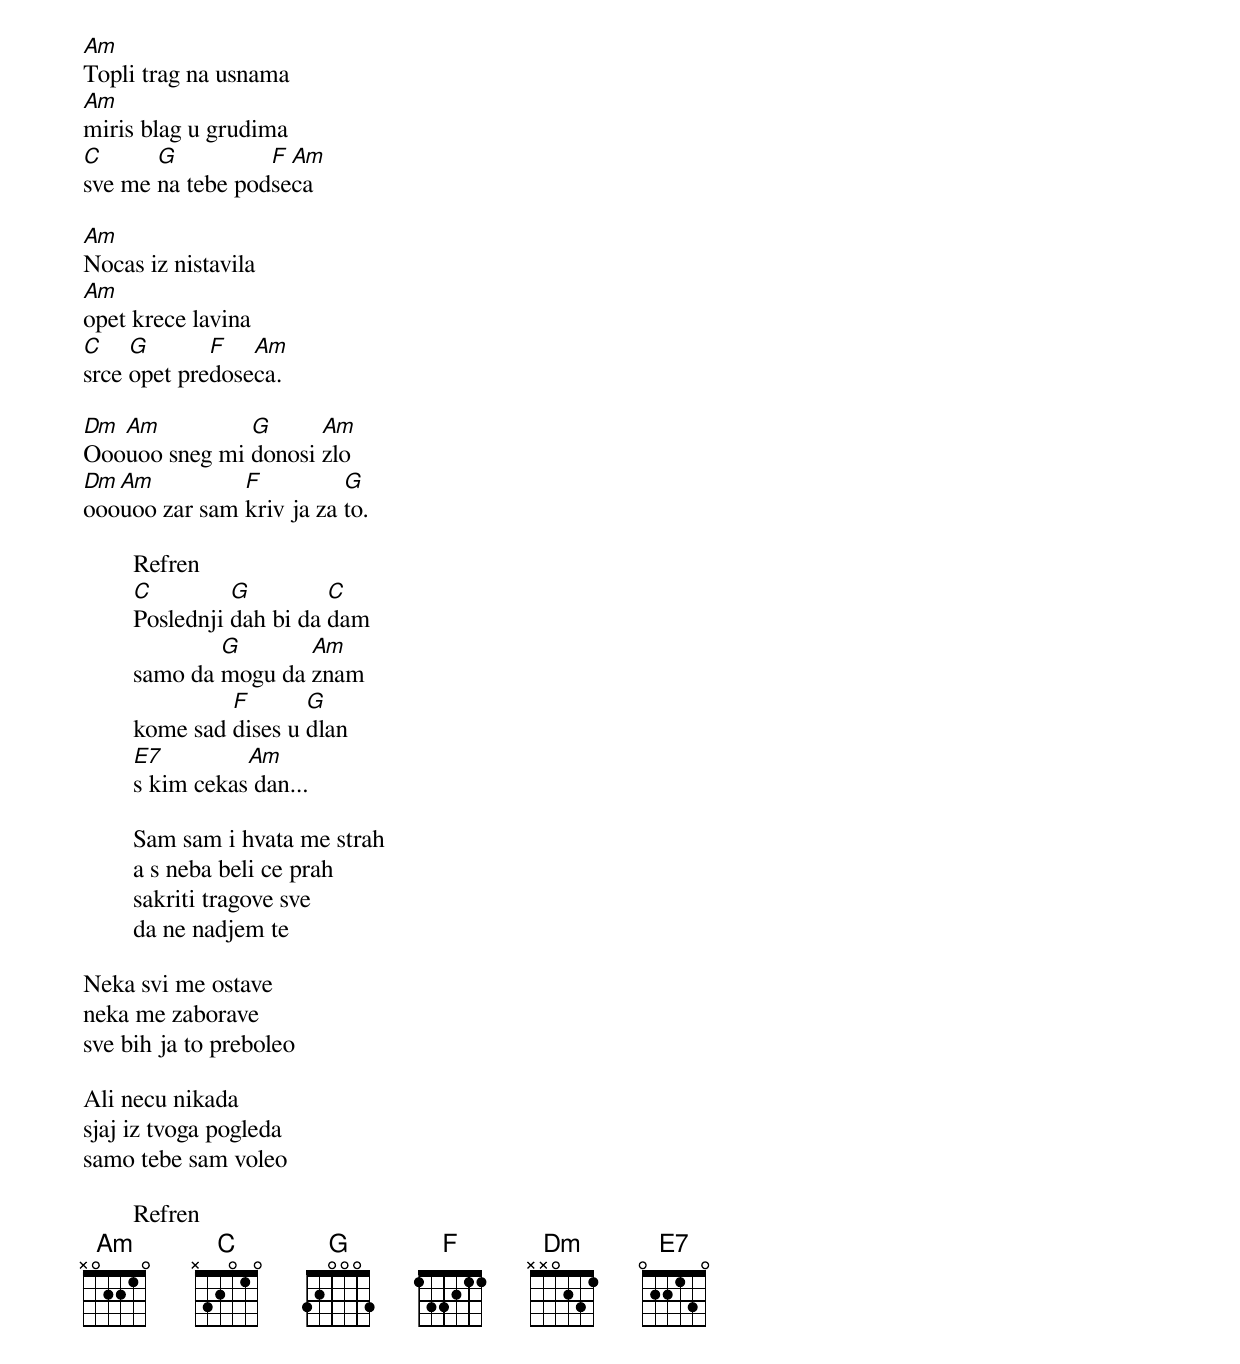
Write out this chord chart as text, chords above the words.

Am
Topli trag na usnama
Am
miris blag u grudima
C      G          F Am
sve me na tebe podseca

Am
Nocas iz nistavila
Am
opet krece lavina
C    G       F   Am
srce opet predoseca.

Dm Am          G      Am
Ooouoo sneg mi donosi zlo
Dm Am          F          G
ooouoo zar sam kriv ja za to.

	Refren
	C         G         C
	Poslednji dah bi da dam
	        G       Am
	samo da mogu da znam
	         F       G
	kome sad dises u dlan
	E7         Am
	s kim cekas dan...

	Sam sam i hvata me strah
	a s neba beli ce prah
	sakriti tragove sve
	da ne nadjem te

Neka svi me ostave
neka me zaborave
sve bih ja to preboleo

Ali necu nikada
sjaj iz tvoga pogleda
samo tebe sam voleo

	Refren
